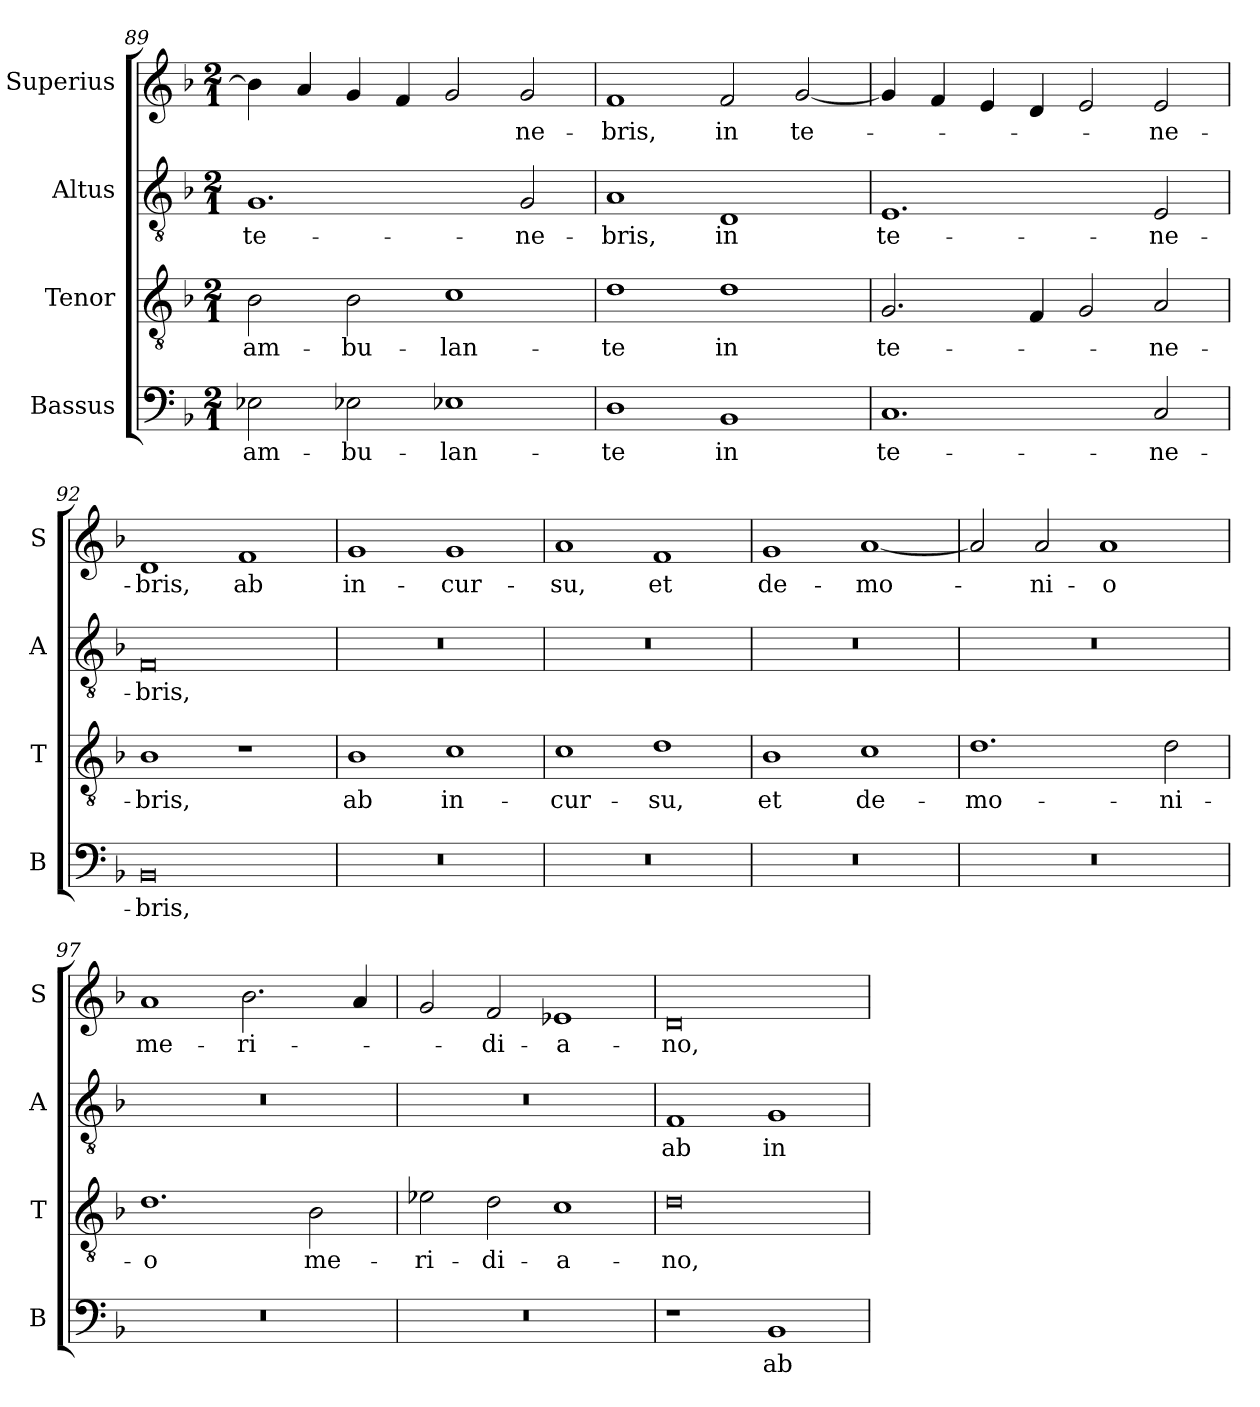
**kern	**text	**kern	**text	**kern	**text	**kern	**text
*part4	*part4	*part3	*part3	*part2	*part2	*part1	*part1
*staff4	*staff4	*staff3	*staff3	*staff2	*staff2	*staff1	*staff1
*I"Bassus	*	*I"Tenor	*	*I"Altus	*	*I"Superius	*
*I'B	*	*I'T	*	*I'A	*	*I'S	*
*clefF4	*	*clefGv2	*	*clefGv2	*	*clefG2	*
*k[b-]	*	*k[b-]	*	*k[b-]	*	*k[b-]	*
*M2/1	*	*M2/1	*	*M2/1	*	*M2/1	*
=89	=89	=89	=89	=89	=89	=89	=89
2E-X\	-am-	2B-\	-am-	1.G	te-	4b-\]	.
.	.	.	.	.	.	4a/	.
2E-X\	-bu-	2B-\	-bu-	.	.	4g/	.
.	.	.	.	.	.	4f/	.
1E-X	-lan-	1c	-lan-	.	.	2g/	.
.	.	.	.	2G/	-ne-	2g/	-ne-
=90	=90	=90	=90	=90	=90	=90	=90
1D	-te	1d	-te	1A	-bris,	1f	-bris,
1BB-	in	1d	in	1D	in	2f/	in
.	.	.	.	.	.	[2g/	te-
=91	=91	=91	=91	=91	=91	=91	=91
1.C	te-	2.G/	te-	1.E	te-	4g/]	.
.	.	.	.	.	.	4f/	.
.	.	.	.	.	.	4e/	.
.	.	4F/	.	.	.	4d/	.
.	.	2G/	.	.	.	2e/	.
2C/	-ne-	2A/	-ne-	2E/	-ne-	2e/	-ne-
=92	=92	=92	=92	=92	=92	=92	=92
0BB-	-bris,	1B-	-bris,	0F	-bris,	1d	-bris,
.	.	1r	.	.	.	1f	ab
=93	=93	=93	=93	=93	=93	=93	=93
0r	.	1B-	ab	0r	.	1g	in-
.	.	1c	in-	.	.	1g	-cur-
=94	=94	=94	=94	=94	=94	=94	=94
0r	.	1c	-cur-	0r	.	1a	-su,
.	.	1d	-su,	.	.	1f	et
=95	=95	=95	=95	=95	=95	=95	=95
0r	.	1B-	et	0r	.	1g	de-
.	.	1c	de-	.	.	[1a	-mo-
=96	=96	=96	=96	=96	=96	=96	=96
0r	.	1.d	-mo-	0r	.	2a/]	.
.	.	.	.	.	.	2a/	-ni-
.	.	.	.	.	.	1a	-o
.	.	2d\	-ni-	.	.	.	.
=97	=97	=97	=97	=97	=97	=97	=97
0r	.	1.d	-o	0r	.	1a	me-
.	.	.	.	.	.	2.b-\	-ri-
.	.	2B-\	me-	.	.	.	.
.	.	.	.	.	.	4a/	.
=98	=98	=98	=98	=98	=98	=98	=98
0r	.	2e-X\	-ri-	0r	.	2g/	.
.	.	2d\	-di-	.	.	2f/	-di-
.	.	1c	-a-	.	.	1e-X	-a-
=99	=99	=99	=99	=99	=99	=99	=99
1r	.	0d	-no,	1F	ab	0d	-no,
1BB-	ab	.	.	1G	in-	.	.
=	=	=	=	=	=	=	=
*-	*-	*-	*-	*-	*-	*-	*-
